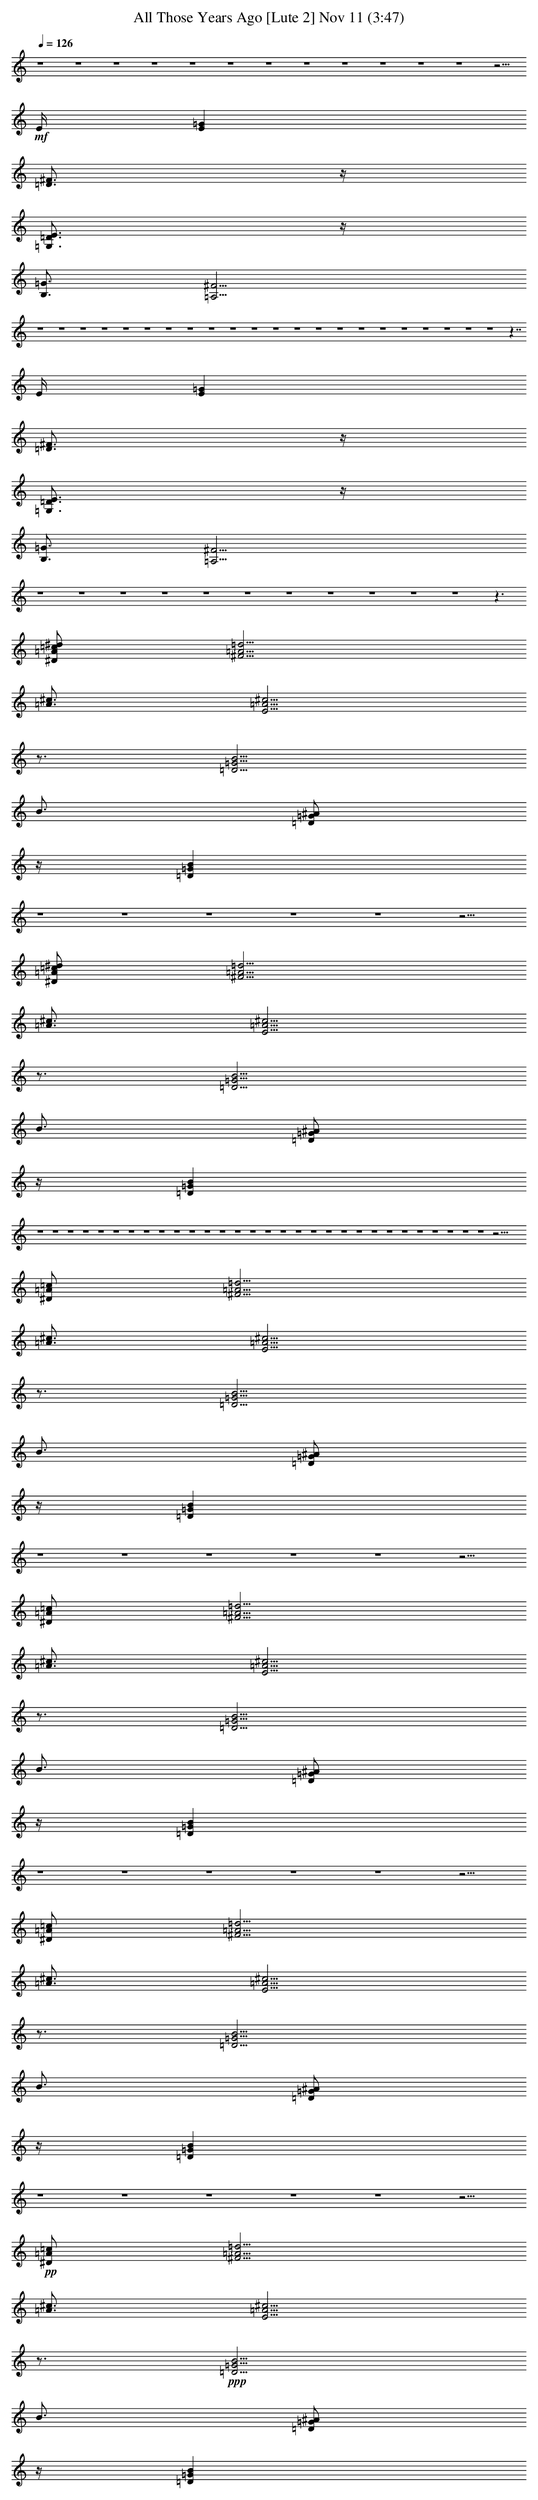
X:1
T: All Those Years Ago [Lute 2] Nov 11 (3:47)
L: 1/4
K: C
Q: 1/4=126
z4 z4 z4 z4 z4 z4 z4 z4 z4 z4 z4 z4 z15/4
+mf+ E/4
[E=G]
[=D3/4^F3/4]
z/4
[=G,3/4=D3/4E3/4]
z/4
[B,3/4=G3/4]
[=A,9/4^F9/4]
z4 z4 z4 z4 z4 z4 z4 z4 z4 z4 z4 z4 z4 z4 z4 z4 z4 z4 z4 z4 z4 z4 z7/4
E/4
[E=G]
[=D3/4^F3/4]
z/4
[=G,3/4=D3/4E3/4]
z/4
[B,3/4=G3/4]
[=A,9/4^F9/4]
z4 z4 z4 z4 z4 z4 z4 z4 z4 z4 z4 z3/2
[^D/2=A/2=c/2^d/2]
[^F5/4=A5/4=d5/4]
[=A3/4^c3/4]
[E5/4=A5/4^c5/4]
z3/4
[=D5/4=G5/4B5/4]
B3/4
[=D/2=G/2^A/2]
z/4
[=D=GB]
z4 z4 z4 z4 z4 z15/4
[^D/2=A/2=c/2^d/2]
[^F5/4=A5/4=d5/4]
[=A3/4^c3/4]
[E5/4=A5/4^c5/4]
z3/4
[=D5/4=G5/4B5/4]
B3/4
[=D/2=G/2^A/2]
z/4
[=D=GB]
z4 z4 z4 z4 z4 z4 z4 z4 z4 z4 z4 z4 z4 z4 z4 z4 z4 z4 z4 z4 z4 z4 z4 z4 z4 z4 z4 z4 z4 z4 z15/4
[^D/2=A/2=c/2]
[^F5/4=A5/4=d5/4]
[=A3/4^c3/4]
[E5/4=A5/4^c5/4]
z3/4
[=D5/4=G5/4B5/4]
B3/4
[=D/2=G/2^A/2]
z/4
[=D=GB]
z4 z4 z4 z4 z4 z15/4
[^D/2=A/2=c/2]
[^F5/4=A5/4=d5/4]
[=A3/4^c3/4]
[E5/4=A5/4^c5/4]
z3/4
[=D5/4=G5/4B5/4]
B3/4
[=D/2=G/2^A/2]
z/4
[=D=GB]
z4 z4 z4 z4 z4 z15/4
[^D/2=A/2=c/2]
[^F5/4=A5/4=d5/4]
[=A3/4^c3/4]
[E5/4=A5/4^c5/4]
z3/4
[=D5/4=G5/4B5/4]
B3/4
[=D/2=G/2^A/2]
z/4
[=D=GB]
z4 z4 z4 z4 z4 z15/4
+pp+ [^D/2=A/2=c/2]
[^F5/4=A5/4=d5/4]
[=A3/4^c3/4]
[E5/4=A5/4^c5/4]
z3/4
+ppp+ [=D5/4=G5/4B5/4]
B3/4
[=D/2=G/2^A/2]
z/4
[=D=GB]
